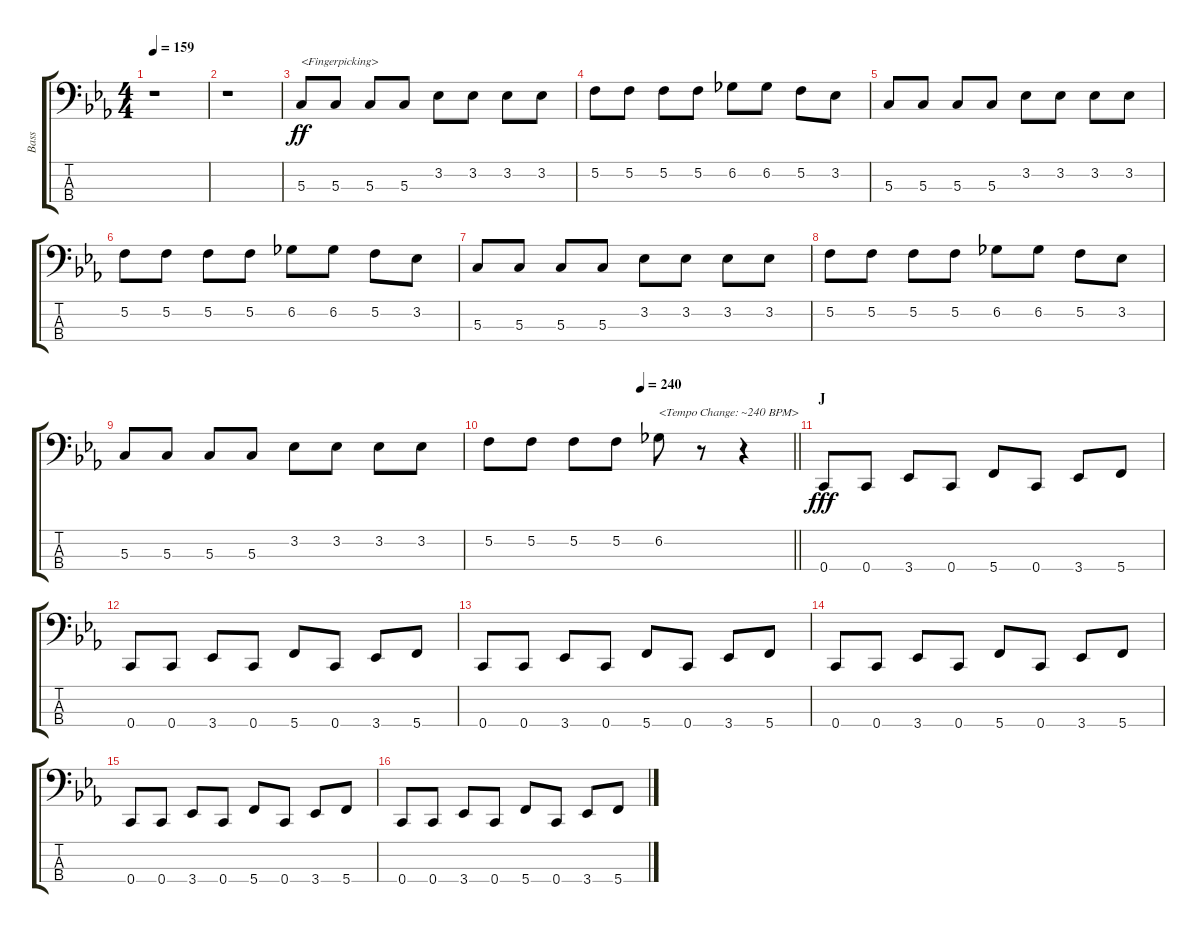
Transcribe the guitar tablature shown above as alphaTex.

\track ("Bass" "Bass") {instrument electricbassfinger}
\staff {score tabs}
\tuning (F2 C2 G1 C1) {hide}
\ts (4 4)
\tempo 159
\clef f4
\ks eb
r.1{dy ff} |
r.1 |
5.3.8{txt "<Fingerpicking>" instrument electricbassfinger} 5.3.8 5.3.8 5.3.8 3.2.8 3.2.8 3.2.8 3.2.8 |
5.2.8 5.2.8 5.2.8 5.2.8 6.2.8 6.2.8 5.2.8 3.2.8 |
5.3.8 5.3.8 5.3.8 5.3.8 3.2.8 3.2.8 3.2.8 3.2.8 |
5.2.8 5.2.8 5.2.8 5.2.8 6.2.8 6.2.8 5.2.8 3.2.8 |
5.3.8 5.3.8 5.3.8 5.3.8 3.2.8 3.2.8 3.2.8 3.2.8 |
5.2.8 5.2.8 5.2.8 5.2.8 6.2.8 6.2.8 5.2.8 3.2.8 |
5.3.8 5.3.8 5.3.8 5.3.8 3.2.8 3.2.8 3.2.8 3.2.8 |
\tempo (240 0.5)
\barLineRight lightlight
5.2.8 5.2.8 5.2.8 5.2.8 6.2.8{txt "<Tempo Change: ~240 BPM>"} r.8 r.4 |
\section ("" "J")
0.4.8{dy fff} 0.4.8 3.4.8 0.4.8 5.4.8 0.4.8 3.4.8 5.4.8 |
0.4.8 0.4.8 3.4.8 0.4.8 5.4.8 0.4.8 3.4.8 5.4.8 |
0.4.8 0.4.8 3.4.8 0.4.8 5.4.8 0.4.8 3.4.8 5.4.8 |
0.4.8 0.4.8 3.4.8 0.4.8 5.4.8 0.4.8 3.4.8 5.4.8 |
0.4.8 0.4.8 3.4.8 0.4.8 5.4.8 0.4.8 3.4.8 5.4.8 |
0.4.8 0.4.8 3.4.8 0.4.8 5.4.8 0.4.8 3.4.8 5.4.8
